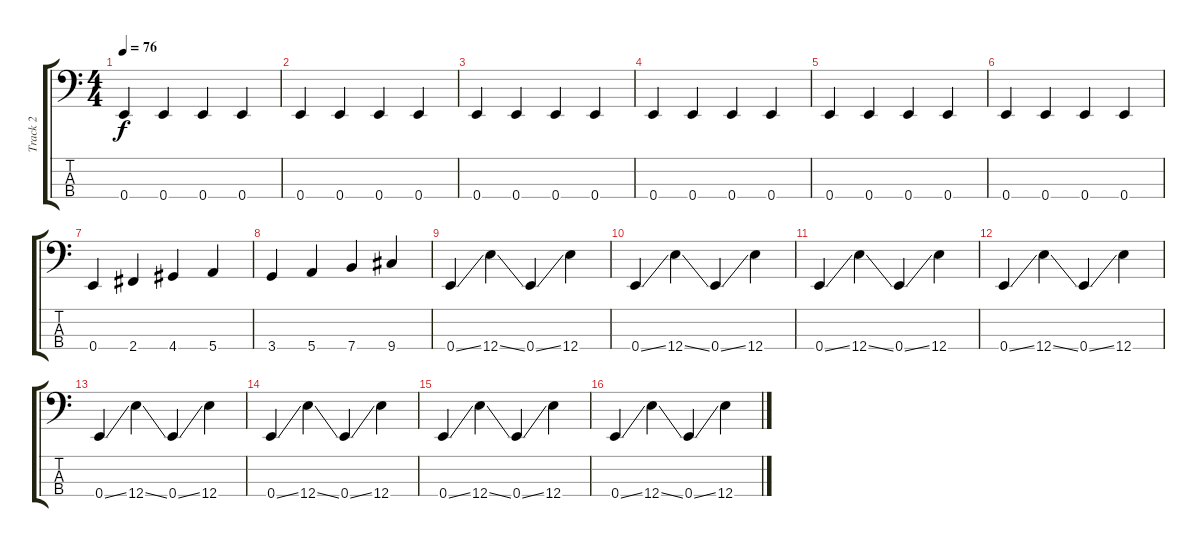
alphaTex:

\track ("Track 2" "Track 2") {instrument electricbassfinger}
\staff {score tabs}
\tuning (G2 D2 A1 E1) {hide}
\ts (4 4)
\tempo 76
\clef f4
\ks c
0.4.4{dy f} 0.4.4 0.4.4 0.4.4 |
0.4.4 0.4.4 0.4.4 0.4.4 |
0.4.4 0.4.4 0.4.4 0.4.4 |
0.4.4 0.4.4 0.4.4 0.4.4 |
0.4.4 0.4.4 0.4.4 0.4.4 |
0.4.4 0.4.4 0.4.4 0.4.4 |
0.4.4 2.4.4 4.4.4 5.4.4 |
3.4.4 5.4.4 7.4.4 9.4.4 |
0.4{ss}.4 12.4{ss}.4 0.4{ss}.4 12.4.4 |
0.4{ss}.4 12.4{ss}.4 0.4{ss}.4 12.4.4 |
0.4{ss}.4 12.4{ss}.4 0.4{ss}.4 12.4.4 |
0.4{ss}.4 12.4{ss}.4 0.4{ss}.4 12.4.4 |
0.4{ss}.4 12.4{ss}.4 0.4{ss}.4 12.4.4 |
0.4{ss}.4 12.4{ss}.4 0.4{ss}.4 12.4.4 |
0.4{ss}.4 12.4{ss}.4 0.4{ss}.4 12.4.4 |
0.4{ss}.4 12.4{ss}.4 0.4{ss}.4 12.4.4
